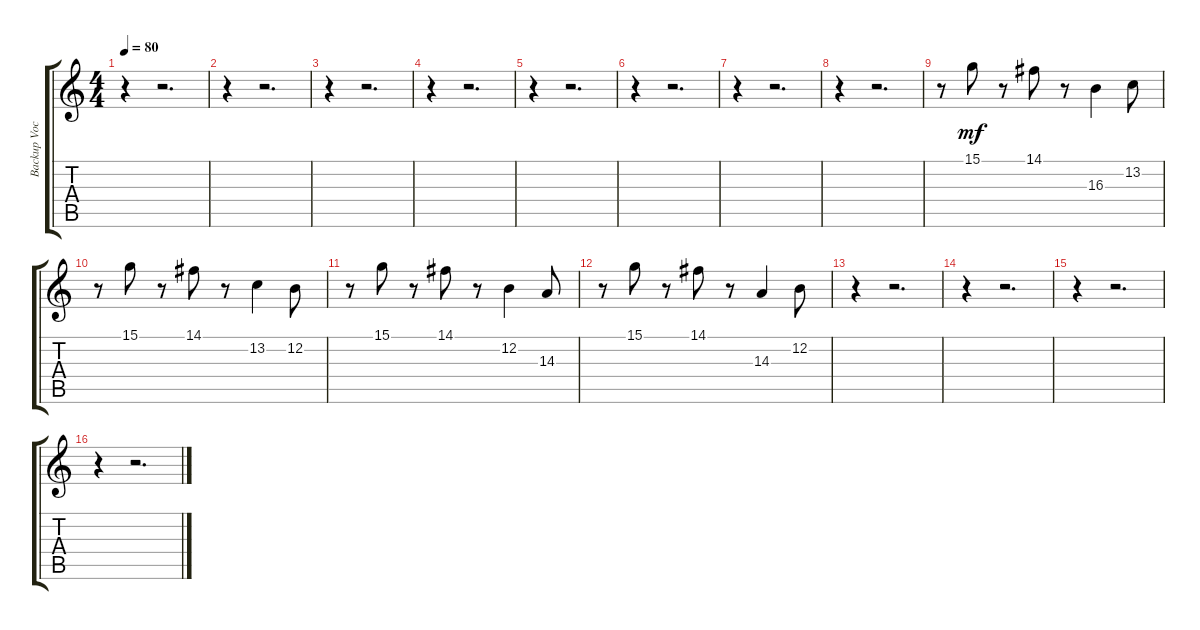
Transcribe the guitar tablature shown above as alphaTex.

\track ("Backup Vocal" "Backup Voc") {instrument synthvoice}
\staff {score tabs}
\tuning (E4 B3 G3 D3 A2 E2) {hide}
\ts (4 4)
\tempo 80
\clef g2
\ks c
r.4{dy mf} r.2{d} |
r.4 r.2{d} |
r.4 r.2{d} |
r.4 r.2{d} |
r.4 r.2{d} |
r.4 r.2{d} |
r.4 r.2{d} |
r.4 r.2{d} |
r.8 15.1.8 r.8 14.1.8 r.8 16.3.4 13.2.8 |
r.8 15.1.8 r.8 14.1.8 r.8 13.2.4 12.2.8 |
r.8 15.1.8 r.8 14.1.8 r.8 12.2.4 14.3.8 |
r.8 15.1.8 r.8 14.1.8 r.8 14.3.4 12.2.8 |
r.4 r.2{d} |
r.4 r.2{d} |
r.4 r.2{d} |
r.4 r.2{d}
